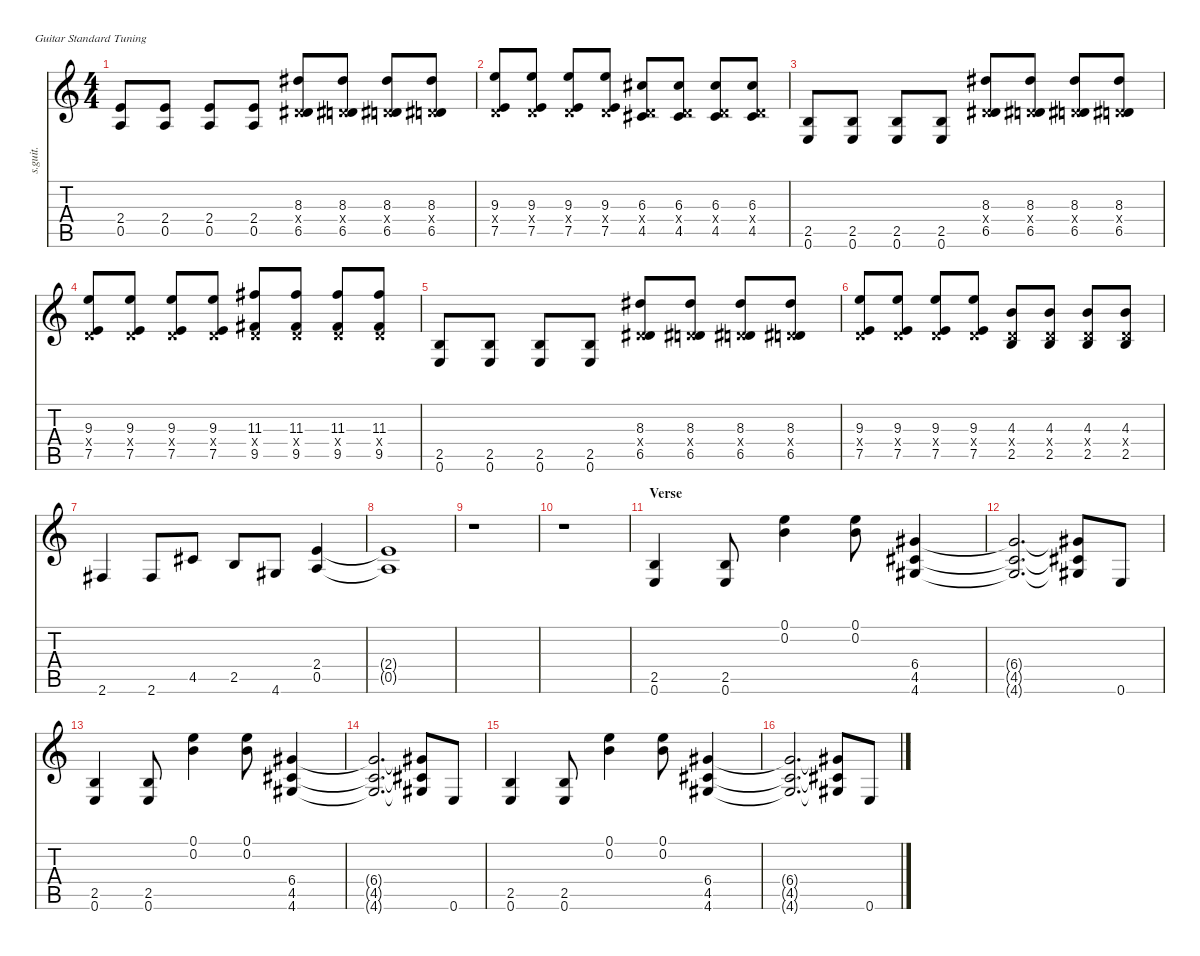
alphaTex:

\defaultSystemsLayout 4
\hideDynamics
\bracketExtendMode nobrackets
\track ("Pat Smear - Rhythm" "s.guit.") {instrument overdrivenguitar}
\staff {score tabs}
\tuning (E4 B3 G3 D3 A2 E2)
\ts (4 4)
\tempo (154 hide)
\clef g2
\ks c
(2.4 0.5).8{lyrics (0 "") lyrics (1 "") lyrics (2 "") lyrics (3 "") lyrics (4 "") dy f} (2.4 0.5).8{lyrics (0 "") lyrics (1 "") lyrics (2 "") lyrics (3 "") lyrics (4 "")} (2.4 0.5).8{lyrics (0 "") lyrics (1 "") lyrics (2 "") lyrics (3 "") lyrics (4 "")} (2.4 0.5).8{lyrics (0 "") lyrics (1 "") lyrics (2 "") lyrics (3 "") lyrics (4 "")} (8.3{acc #} 0.4{x} 6.5{acc #}).8{lyrics (0 "") lyrics (1 "") lyrics (2 "") lyrics (3 "") lyrics (4 "")} (8.3{acc #} 0.4{x} 6.5{acc #}).8{lyrics (0 "") lyrics (1 "") lyrics (2 "") lyrics (3 "") lyrics (4 "")} (8.3{acc #} 0.4{x} 6.5{acc #}).8{lyrics (0 "") lyrics (1 "") lyrics (2 "") lyrics (3 "") lyrics (4 "")} (8.3{acc #} 0.4{x} 6.5{acc #}).8{lyrics (0 "") lyrics (1 "") lyrics (2 "") lyrics (3 "") lyrics (4 "")} |
(9.3 0.4{x} 7.5).8{lyrics (0 "") lyrics (1 "") lyrics (2 "") lyrics (3 "") lyrics (4 "")} (9.3 0.4{x} 7.5).8{lyrics (0 "") lyrics (1 "") lyrics (2 "") lyrics (3 "") lyrics (4 "")} (9.3 0.4{x} 7.5).8{lyrics (0 "") lyrics (1 "") lyrics (2 "") lyrics (3 "") lyrics (4 "")} (9.3 0.4{x} 7.5).8{lyrics (0 "") lyrics (1 "") lyrics (2 "") lyrics (3 "") lyrics (4 "")} (6.3{acc #} 0.4{x} 4.5{acc #}).8{lyrics (0 "") lyrics (1 "") lyrics (2 "") lyrics (3 "") lyrics (4 "")} (6.3{acc #} 0.4{x} 4.5{acc #}).8{lyrics (0 "") lyrics (1 "") lyrics (2 "") lyrics (3 "") lyrics (4 "")} (6.3{acc #} 0.4{x} 4.5{acc #}).8{lyrics (0 "") lyrics (1 "") lyrics (2 "") lyrics (3 "") lyrics (4 "")} (6.3{acc #} 0.4{x} 4.5{acc #}).8{lyrics (0 "") lyrics (1 "") lyrics (2 "") lyrics (3 "") lyrics (4 "")} |
(2.5 0.6).8{lyrics (0 "") lyrics (1 "") lyrics (2 "") lyrics (3 "") lyrics (4 "")} (2.5 0.6).8{lyrics (0 "") lyrics (1 "") lyrics (2 "") lyrics (3 "") lyrics (4 "")} (2.5 0.6).8{lyrics (0 "") lyrics (1 "") lyrics (2 "") lyrics (3 "") lyrics (4 "")} (2.5 0.6).8{lyrics (0 "") lyrics (1 "") lyrics (2 "") lyrics (3 "") lyrics (4 "")} (8.3{acc #} 0.4{x} 6.5{acc #}).8{lyrics (0 "") lyrics (1 "") lyrics (2 "") lyrics (3 "") lyrics (4 "")} (8.3{acc #} 0.4{x} 6.5{acc #}).8{lyrics (0 "") lyrics (1 "") lyrics (2 "") lyrics (3 "") lyrics (4 "")} (8.3{acc #} 0.4{x} 6.5{acc #}).8{lyrics (0 "") lyrics (1 "") lyrics (2 "") lyrics (3 "") lyrics (4 "")} (8.3{acc #} 0.4{x} 6.5{acc #}).8{lyrics (0 "") lyrics (1 "") lyrics (2 "") lyrics (3 "") lyrics (4 "")} |
(9.3 0.4{x} 7.5).8{lyrics (0 "") lyrics (1 "") lyrics (2 "") lyrics (3 "") lyrics (4 "")} (9.3 0.4{x} 7.5).8{lyrics (0 "") lyrics (1 "") lyrics (2 "") lyrics (3 "") lyrics (4 "")} (9.3 0.4{x} 7.5).8{lyrics (0 "") lyrics (1 "") lyrics (2 "") lyrics (3 "") lyrics (4 "")} (9.3 0.4{x} 7.5).8{lyrics (0 "") lyrics (1 "") lyrics (2 "") lyrics (3 "") lyrics (4 "")} (11.3{acc #} 0.4{x} 9.5{acc #}).8{lyrics (0 "") lyrics (1 "") lyrics (2 "") lyrics (3 "") lyrics (4 "")} (11.3{acc #} 0.4{x} 9.5{acc #}).8{lyrics (0 "") lyrics (1 "") lyrics (2 "") lyrics (3 "") lyrics (4 "")} (11.3{acc #} 0.4{x} 9.5{acc #}).8{lyrics (0 "") lyrics (1 "") lyrics (2 "") lyrics (3 "") lyrics (4 "")} (11.3{acc #} 0.4{x} 9.5{acc #}).8{lyrics (0 "") lyrics (1 "") lyrics (2 "") lyrics (3 "") lyrics (4 "")} |
(2.5 0.6).8{lyrics (0 "") lyrics (1 "") lyrics (2 "") lyrics (3 "") lyrics (4 "")} (2.5 0.6).8{lyrics (0 "") lyrics (1 "") lyrics (2 "") lyrics (3 "") lyrics (4 "")} (2.5 0.6).8{lyrics (0 "") lyrics (1 "") lyrics (2 "") lyrics (3 "") lyrics (4 "")} (2.5 0.6).8{lyrics (0 "") lyrics (1 "") lyrics (2 "") lyrics (3 "") lyrics (4 "")} (8.3{acc #} 0.4{x} 6.5{acc #}).8{lyrics (0 "") lyrics (1 "") lyrics (2 "") lyrics (3 "") lyrics (4 "")} (8.3{acc #} 0.4{x} 6.5{acc #}).8{lyrics (0 "") lyrics (1 "") lyrics (2 "") lyrics (3 "") lyrics (4 "")} (8.3{acc #} 0.4{x} 6.5{acc #}).8{lyrics (0 "") lyrics (1 "") lyrics (2 "") lyrics (3 "") lyrics (4 "")} (8.3{acc #} 0.4{x} 6.5{acc #}).8{lyrics (0 "") lyrics (1 "") lyrics (2 "") lyrics (3 "") lyrics (4 "")} |
(9.3 0.4{x} 7.5).8{lyrics (0 "") lyrics (1 "") lyrics (2 "") lyrics (3 "") lyrics (4 "")} (9.3 0.4{x} 7.5).8{lyrics (0 "") lyrics (1 "") lyrics (2 "") lyrics (3 "") lyrics (4 "")} (9.3 0.4{x} 7.5).8{lyrics (0 "") lyrics (1 "") lyrics (2 "") lyrics (3 "") lyrics (4 "")} (9.3 0.4{x} 7.5).8{lyrics (0 "") lyrics (1 "") lyrics (2 "") lyrics (3 "") lyrics (4 "")} (4.3 0.4{x} 2.5).8{lyrics (0 "") lyrics (1 "") lyrics (2 "") lyrics (3 "") lyrics (4 "")} (4.3 0.4{x} 2.5).8{lyrics (0 "") lyrics (1 "") lyrics (2 "") lyrics (3 "") lyrics (4 "")} (4.3 0.4{x} 2.5).8{lyrics (0 "") lyrics (1 "") lyrics (2 "") lyrics (3 "") lyrics (4 "")} (4.3 0.4{x} 2.5).8{lyrics (0 "") lyrics (1 "") lyrics (2 "") lyrics (3 "") lyrics (4 "")} |
2.6{acc #}.4{lyrics (0 "") lyrics (1 "") lyrics (2 "") lyrics (3 "") lyrics (4 "")} 2.6{acc #}.8{lyrics (0 "") lyrics (1 "") lyrics (2 "") lyrics (3 "") lyrics (4 "")} 4.5{acc #}.8{lyrics (0 "") lyrics (1 "") lyrics (2 "") lyrics (3 "") lyrics (4 "")} 2.5.8{lyrics (0 "") lyrics (1 "") lyrics (2 "") lyrics (3 "") lyrics (4 "")} 4.6{acc #}.8{lyrics (0 "") lyrics (1 "") lyrics (2 "") lyrics (3 "") lyrics (4 "")} (2.4 0.5).4{lyrics (0 "") lyrics (1 "") lyrics (2 "") lyrics (3 "") lyrics (4 "")} |
(2.4{t} 0.5{t}).1{lyrics (0 "") lyrics (1 "") lyrics (2 "") lyrics (3 "") lyrics (4 "")} |
r.1 |
r.1 |
\section ("" "Verse")
(2.5 0.6).4{lyrics (0 "") lyrics (1 "") lyrics (2 "") lyrics (3 "") lyrics (4 "")} (2.5 0.6).8{lyrics (0 "") lyrics (1 "") lyrics (2 "") lyrics (3 "") lyrics (4 "")} (0.1 0.2).4{lyrics (0 "") lyrics (1 "") lyrics (2 "") lyrics (3 "") lyrics (4 "")} (0.1 0.2).8{lyrics (0 "") lyrics (1 "") lyrics (2 "") lyrics (3 "") lyrics (4 "")} (6.4{acc #} 4.5{acc #} 4.6{acc #}).4{lyrics (0 "") lyrics (1 "") lyrics (2 "") lyrics (3 "") lyrics (4 "")} |
(6.4{t acc #} 4.5{t acc #} 4.6{t acc #}).2{d lyrics (0 "") lyrics (1 "") lyrics (2 "") lyrics (3 "") lyrics (4 "")} (6.4{t acc #} 4.5{t acc #} 4.6{t acc #}).8{lyrics (0 "") lyrics (1 "") lyrics (2 "") lyrics (3 "") lyrics (4 "")} 0.6.8{lyrics (0 "") lyrics (1 "") lyrics (2 "") lyrics (3 "") lyrics (4 "")} |
(2.5 0.6).4{lyrics (0 "") lyrics (1 "") lyrics (2 "") lyrics (3 "") lyrics (4 "")} (2.5 0.6).8{lyrics (0 "") lyrics (1 "") lyrics (2 "") lyrics (3 "") lyrics (4 "")} (0.1 0.2).4{lyrics (0 "") lyrics (1 "") lyrics (2 "") lyrics (3 "") lyrics (4 "")} (0.1 0.2).8{lyrics (0 "") lyrics (1 "") lyrics (2 "") lyrics (3 "") lyrics (4 "")} (6.4{acc #} 4.5{acc #} 4.6{acc #}).4{lyrics (0 "") lyrics (1 "") lyrics (2 "") lyrics (3 "") lyrics (4 "")} |
(6.4{t acc #} 4.5{t acc #} 4.6{t acc #}).2{d lyrics (0 "") lyrics (1 "") lyrics (2 "") lyrics (3 "") lyrics (4 "")} (6.4{t acc #} 4.5{t acc #} 4.6{t acc #}).8{lyrics (0 "") lyrics (1 "") lyrics (2 "") lyrics (3 "") lyrics (4 "")} 0.6.8{lyrics (0 "") lyrics (1 "") lyrics (2 "") lyrics (3 "") lyrics (4 "")} |
(2.5 0.6).4{lyrics (0 "") lyrics (1 "") lyrics (2 "") lyrics (3 "") lyrics (4 "")} (2.5 0.6).8{lyrics (0 "") lyrics (1 "") lyrics (2 "") lyrics (3 "") lyrics (4 "")} (0.1 0.2).4{lyrics (0 "") lyrics (1 "") lyrics (2 "") lyrics (3 "") lyrics (4 "")} (0.1 0.2).8{lyrics (0 "") lyrics (1 "") lyrics (2 "") lyrics (3 "") lyrics (4 "")} (6.4{acc #} 4.5{acc #} 4.6{acc #}).4{lyrics (0 "") lyrics (1 "") lyrics (2 "") lyrics (3 "") lyrics (4 "")} |
(6.4{t acc #} 4.5{t acc #} 4.6{t acc #}).2{d lyrics (0 "") lyrics (1 "") lyrics (2 "") lyrics (3 "") lyrics (4 "")} (6.4{t acc #} 4.5{t acc #} 4.6{t acc #}).8{lyrics (0 "") lyrics (1 "") lyrics (2 "") lyrics (3 "") lyrics (4 "")} 0.6.8{lyrics (0 "") lyrics (1 "") lyrics (2 "") lyrics (3 "") lyrics (4 "")}
